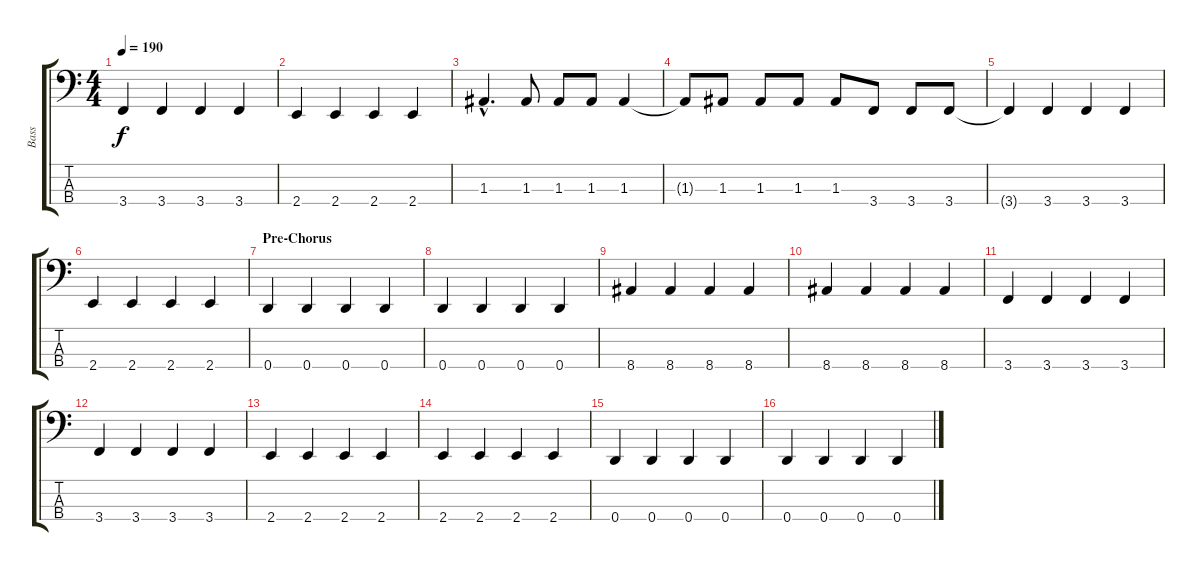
\track ("Bass" "Bass") {instrument electricbasspick}
\staff {score tabs}
\tuning (G2 D2 A1 D1) {hide}
\ts (4 4)
\tempo 190
\clef f4
\ks c
3.4{t}.4{dy f} 3.4.4 3.4.4 3.4.4 |
2.4.4 2.4.4 2.4.4 2.4.4 |
1.3{hac}.4{d} 1.3.8 1.3.8 1.3.8 1.3.4 |
1.3{t}.8 1.3.8 1.3.8 1.3.8 1.3.8 3.4.8 3.4.8 3.4.8 |
3.4{t}.4 3.4.4 3.4.4 3.4.4 |
2.4.4 2.4.4 2.4.4 2.4.4 |
\section ("" "Pre-Chorus")
0.4.4 0.4.4 0.4.4 0.4.4 |
0.4.4 0.4.4 0.4.4 0.4.4 |
8.4.4 8.4.4 8.4.4 8.4.4 |
8.4.4 8.4.4 8.4.4 8.4.4 |
3.4.4 3.4.4 3.4.4 3.4.4 |
3.4.4 3.4.4 3.4.4 3.4.4 |
2.4.4 2.4.4 2.4.4 2.4.4 |
2.4.4 2.4.4 2.4.4 2.4.4 |
0.4.4 0.4.4 0.4.4 0.4.4 |
0.4.4 0.4.4 0.4.4 0.4.4
